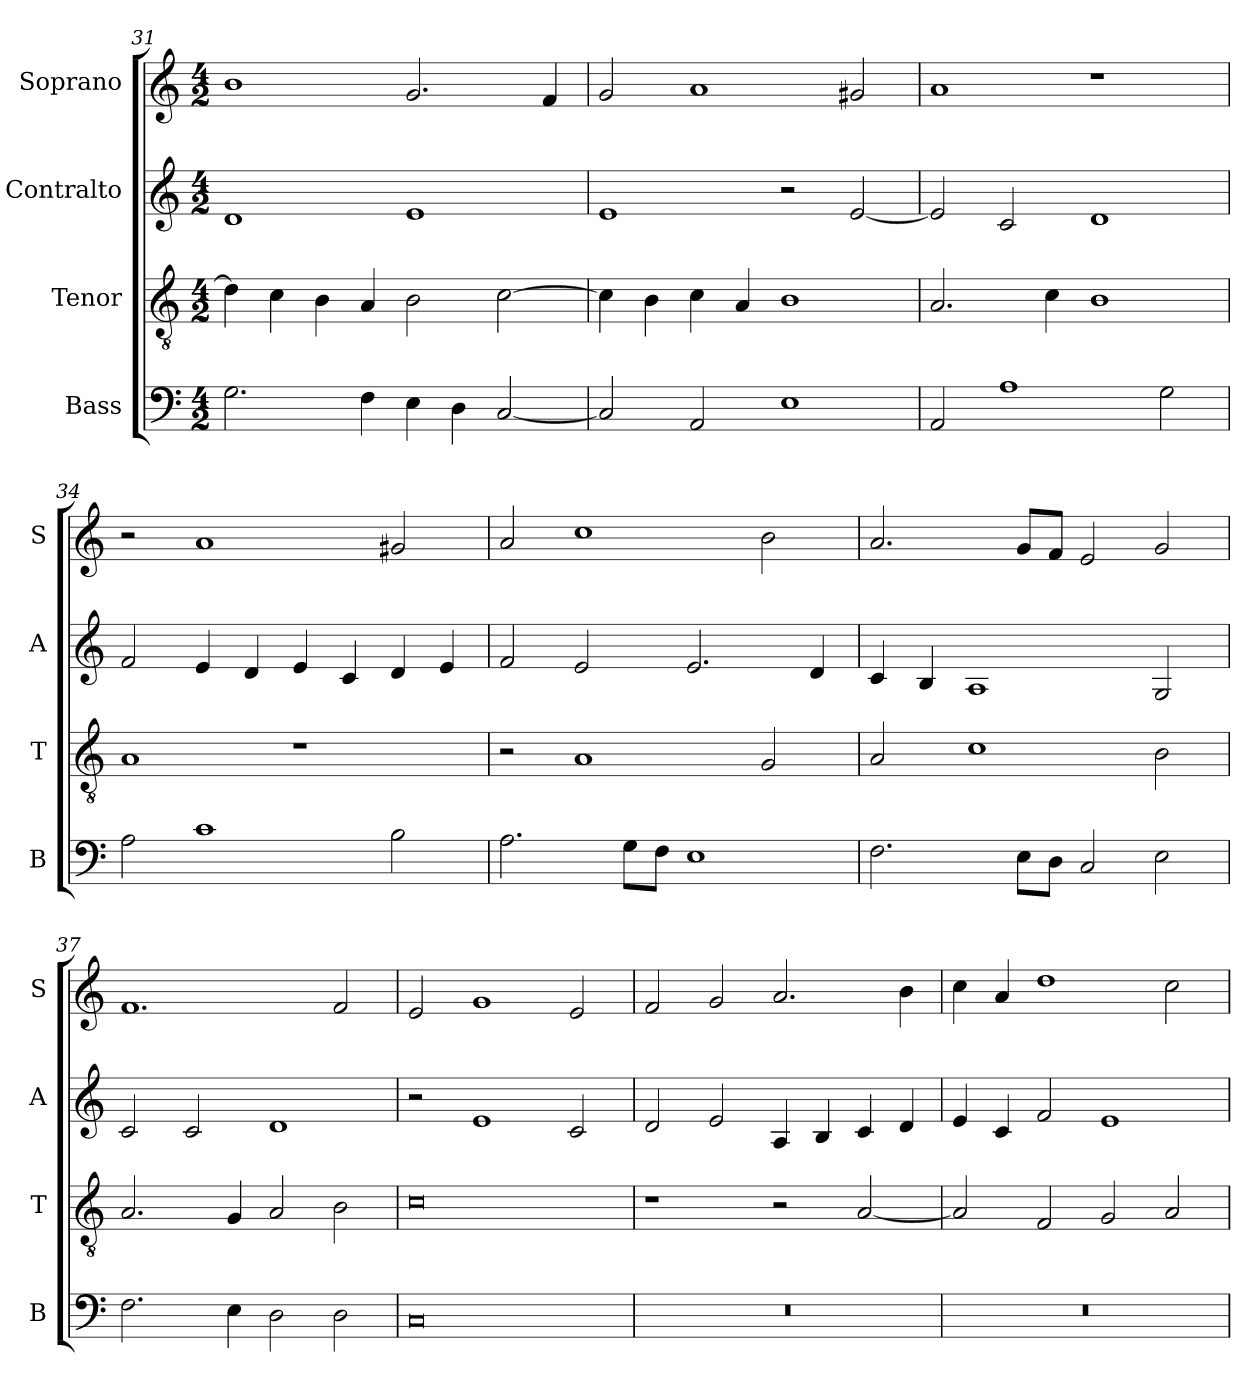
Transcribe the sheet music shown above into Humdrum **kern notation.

**kern	**kern	**kern	**kern
*part4	*part3	*part2	*part1
*staff4	*staff3	*staff2	*staff1
*I"Bass	*I"Tenor	*I"Contralto	*I"Soprano
*I'B	*I'T	*I'A	*I'S
*clefF4	*clefGv2	*clefG2	*clefG2
*k[]	*k[]	*k[]	*k[]
*E:phr	*E:phr	*E:phr	*E:phr
*M4/2	*M4/2	*M4/2	*M4/2
=31	=31	=31	=31
2.G	4d]	1d	1b
.	4c	.	.
.	4B	.	.
4F	4A	.	.
4E	2B	1e	2.g
4D	.	.	.
[2C	[2c	.	.
.	.	.	4f
=32	=32	=32	=32
2C]	4c]	1e	2g
.	4B	.	.
2AA	4c	.	1a
.	4A	.	.
1E	1B	2r	.
.	.	[2e	2g#X
=33	=33	=33	=33
2AA	2.A	2e]	1a
1A	.	2c	.
.	4c	.	.
.	1B	1d	1r
2G	.	.	.
=34	=34	=34	=34
2A	1A	2f	2r
1c	.	4e	1a
.	.	4d	.
.	1r	4e	.
.	.	4c	.
2B	.	4d	2g#X
.	.	4e	.
=35	=35	=35	=35
2.A	2r	2f	2a
.	1A	2e	1cc
8G\L	.	.	.
8F\J	.	.	.
1E	.	2.e	.
.	2G	.	2b
.	.	4d	.
=36	=36	=36	=36
2.F	2A	4c	2.a
.	.	4B	.
.	1c	1A	.
8E\L	.	.	8g/L
8D\J	.	.	8f/J
2C	.	.	2e
2E	2B	2G	2g
=37	=37	=37	=37
2.F	2.A	2c	1.f
.	.	2c	.
4E	4G	.	.
2D	2A	1d	.
2D	2B	.	2f
=38	=38	=38	=38
0C	0c	2r	2e
.	.	1e	1g
.	.	2c	2e
=39	=39	=39	=39
0r	1r	2d	2f
.	.	2e	2g
.	2r	4A	2.a
.	.	4B	.
.	[2A	4c	.
.	.	4d	4b
=40	=40	=40	=40
0r	2A]	4e	4cc
.	.	4c	4a
.	2F	2f	1dd
.	2G	1e	.
.	2A	.	2cc
=	=	=	=
*-	*-	*-	*-
